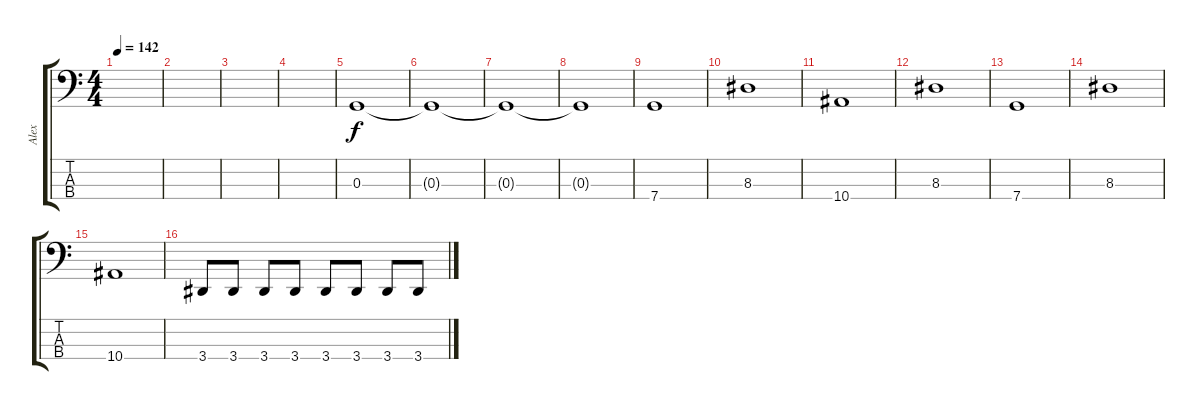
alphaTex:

\track ("Alex" "Alex") {instrument electricbassfinger}
\staff {score tabs}
\tuning (F2 C2 G1 C1) {hide}
\ts (4 4)
\tempo 142
\clef f4
\ks c
|
|
|
|
0.3.1 |
0.3{t}.1{dy f} |
0.3{t}.1 |
0.3{t}.1 |
7.4.1 |
8.3.1 |
10.4.1 |
8.3.1 |
7.4.1 |
8.3.1 |
10.4.1 |
3.4.8 3.4.8 3.4.8 3.4.8 3.4.8 3.4.8 3.4.8 3.4.8
